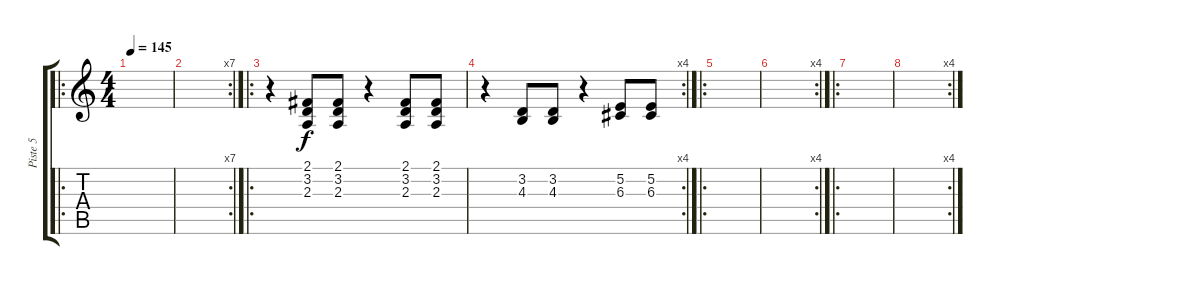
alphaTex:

\track ("Piste 5" "Piste 5") {instrument dulcimer}
\staff {score tabs}
\tuning (E4 B3 G3 D3 A2 E2) {hide}
\ro
\ts (4 4)
\tempo 145
\clef g2
\ks c
|
\rc 7
|
\ro
r.4 (2.1 3.2 2.3).8 (2.1 3.2 2.3).8 r.4 (2.1 3.2 2.3).8 (2.1 3.2 2.3).8 |
\rc 4
r.4 (3.2 4.3).8 (3.2 4.3).8 r.4 (5.2 6.3).8 (5.2 6.3).8 |
\ro
|
\rc 4
|
\ro
|
\rc 4
